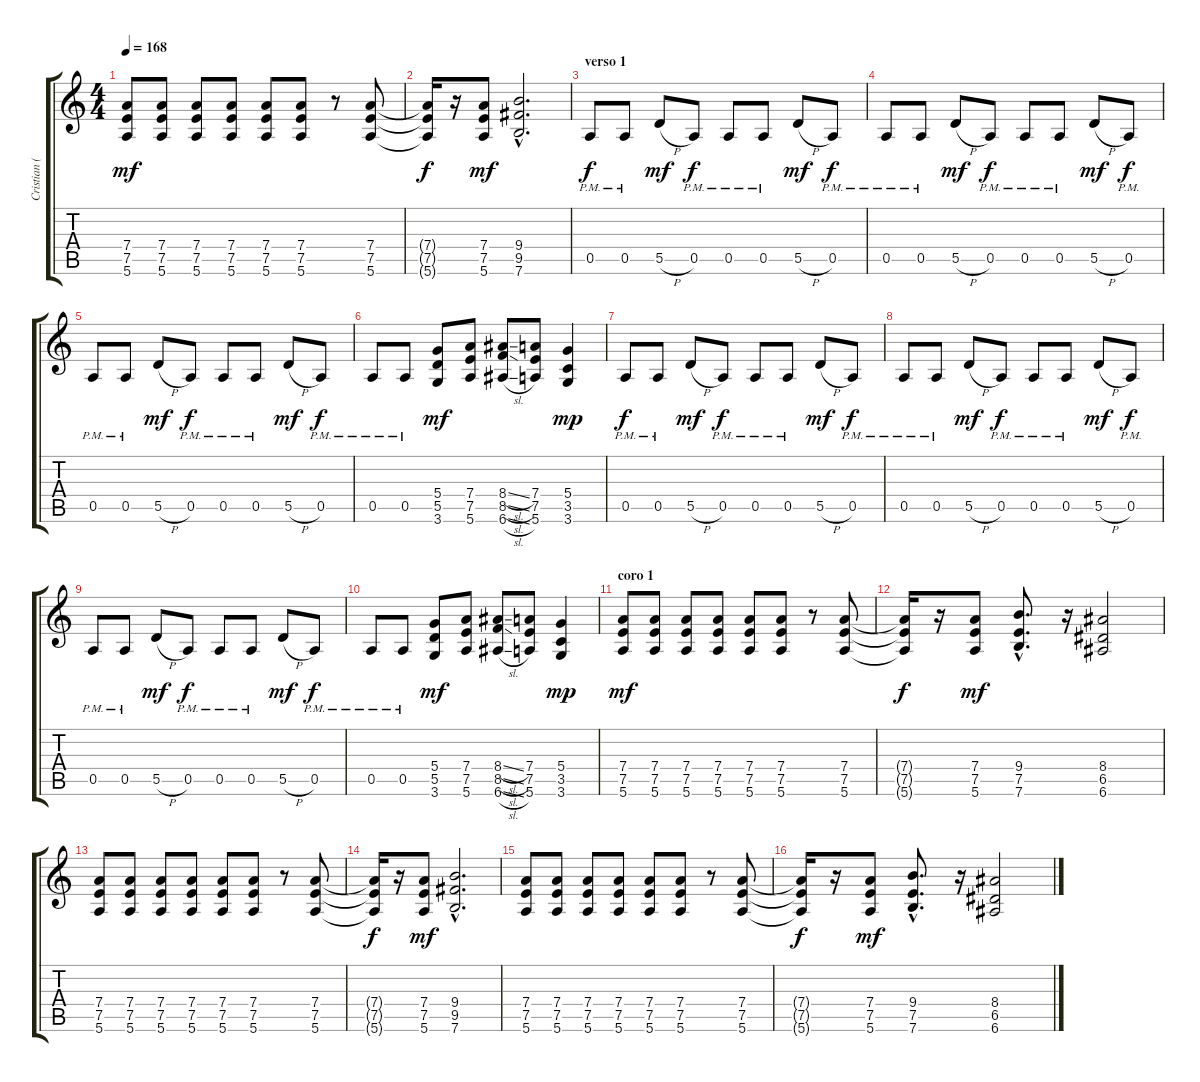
\track ("Cristian (guitarra)" "Cristian (") {instrument distortionguitar}
\staff {score tabs}
\tuning (E4 B3 G3 D3 A2 E2) {hide}
\ts (4 4)
\tempo 168
\clef g2
\ks c
(7.4 7.5 5.6).8{dy mf} (7.4 7.5 5.6).8 (7.4 7.5 5.6).8 (7.4 7.5 5.6).8 (7.4 7.5 5.6).8 (7.4 7.5 5.6).8 r.8 (7.4 7.5 5.6).8 |
(7.4{t} 7.5{t} 5.6{t}).16{dy f} r.16 (7.4 7.5 5.6).8{dy mf} (9.4{hac} 9.5{hac} 7.6{hac}).2{d} |
\section ("" "verso 1")
0.5{pm}.8{dy f} 0.5{pm}.8 5.5{h}.8{dy mf} 0.5{pm}.8{dy f} 0.5{pm}.8 0.5{pm}.8 5.5{h}.8{dy mf} 0.5{pm}.8{dy f} |
0.5{pm}.8 0.5{pm}.8 5.5{h}.8{dy mf} 0.5{pm}.8{dy f} 0.5{pm}.8 0.5{pm}.8 5.5{h}.8{dy mf} 0.5{pm}.8{dy f} |
0.5{pm}.8 0.5{pm}.8 5.5{h}.8{dy mf} 0.5{pm}.8{dy f} 0.5{pm}.8 0.5{pm}.8 5.5{h}.8{dy mf} 0.5{pm}.8{dy f} |
0.5{pm}.8 0.5{pm}.8 (5.4 5.5 3.6).8{dy mf} (7.4 7.5 5.6).8 (8.4{sl} 8.5{sl} 6.6{sl}).8 (7.4 7.5 5.6).8 (5.4 3.5 3.6).4{dy mp} |
0.5{pm}.8{dy f} 0.5{pm}.8 5.5{h}.8{dy mf} 0.5{pm}.8{dy f} 0.5{pm}.8 0.5{pm}.8 5.5{h}.8{dy mf} 0.5{pm}.8{dy f} |
0.5{pm}.8 0.5{pm}.8 5.5{h}.8{dy mf} 0.5{pm}.8{dy f} 0.5{pm}.8 0.5{pm}.8 5.5{h}.8{dy mf} 0.5{pm}.8{dy f} |
0.5{pm}.8 0.5{pm}.8 5.5{h}.8{dy mf} 0.5{pm}.8{dy f} 0.5{pm}.8 0.5{pm}.8 5.5{h}.8{dy mf} 0.5{pm}.8{dy f} |
0.5{pm}.8 0.5{pm}.8 (5.4 5.5 3.6).8{dy mf} (7.4 7.5 5.6).8 (8.4{sl} 8.5{sl} 6.6{sl}).8 (7.4 7.5 5.6).8 (5.4 3.5 3.6).4{dy mp} |
\section ("" "coro 1")
(7.4 7.5 5.6).8{dy mf} (7.4 7.5 5.6).8 (7.4 7.5 5.6).8 (7.4 7.5 5.6).8 (7.4 7.5 5.6).8 (7.4 7.5 5.6).8 r.8 (7.4 7.5 5.6).8 |
(7.4{t} 7.5{t} 5.6{t}).16{dy f} r.16 (7.4 7.5 5.6).8{dy mf} (9.4{hac} 7.5{hac} 7.6{hac}).8{d} r.16 (8.4 6.5 6.6).2 |
(7.4 7.5 5.6).8 (7.4 7.5 5.6).8 (7.4 7.5 5.6).8 (7.4 7.5 5.6).8 (7.4 7.5 5.6).8 (7.4 7.5 5.6).8 r.8 (7.4 7.5 5.6).8 |
(7.4{t} 7.5{t} 5.6{t}).16{dy f} r.16 (7.4 7.5 5.6).8{dy mf} (9.4{hac} 9.5{hac} 7.6{hac}).2{d} |
(7.4 7.5 5.6).8 (7.4 7.5 5.6).8 (7.4 7.5 5.6).8 (7.4 7.5 5.6).8 (7.4 7.5 5.6).8 (7.4 7.5 5.6).8 r.8 (7.4 7.5 5.6).8 |
(7.4{t} 7.5{t} 5.6{t}).16{dy f} r.16 (7.4 7.5 5.6).8{dy mf} (9.4{hac} 7.5{hac} 7.6{hac}).8{d} r.16 (8.4 6.5 6.6).2
